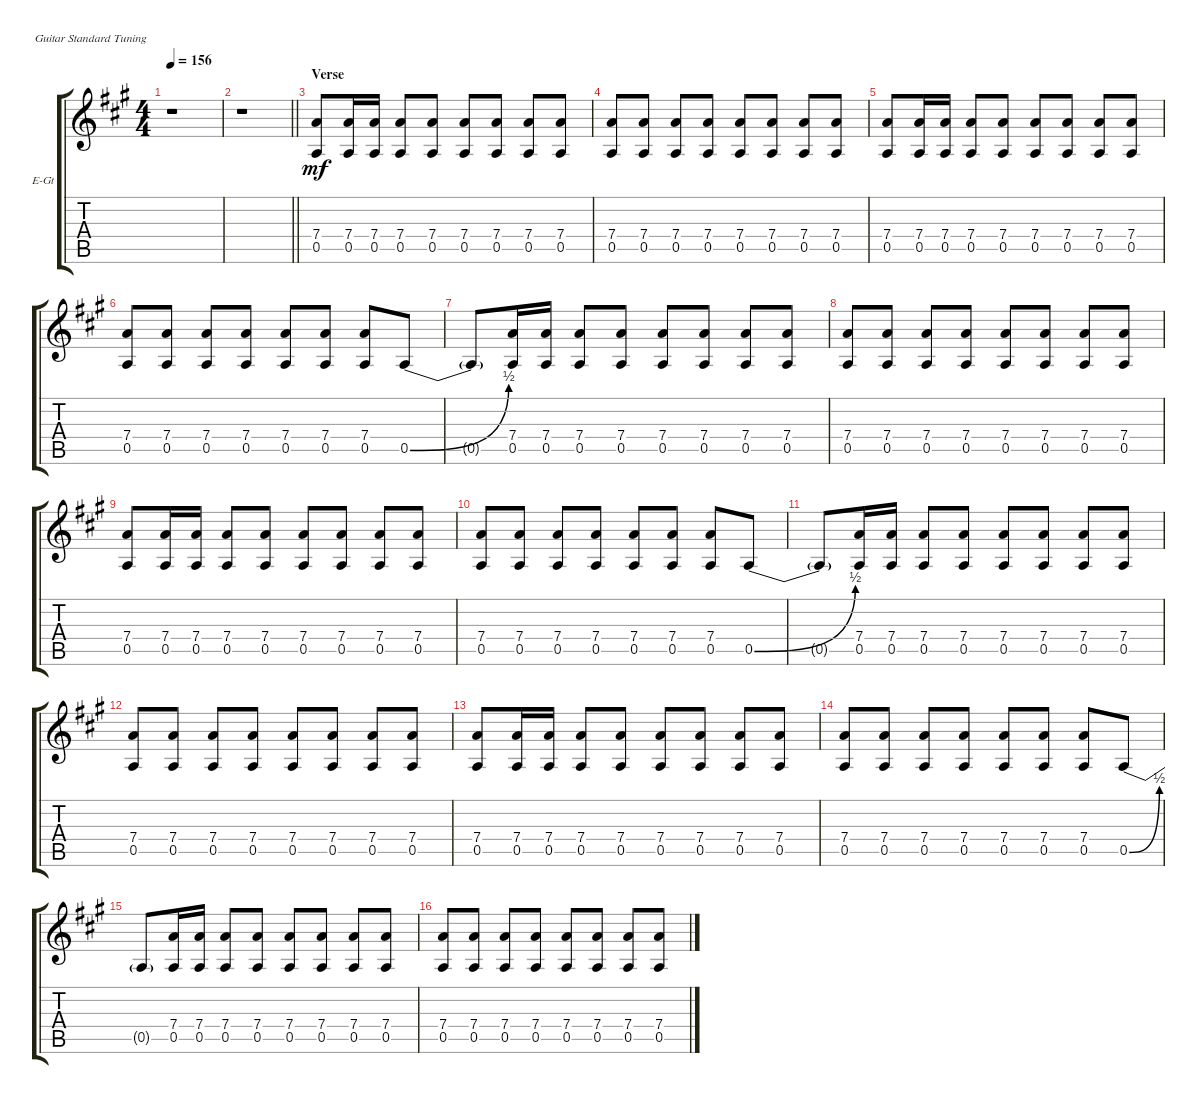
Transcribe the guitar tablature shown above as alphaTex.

\defaultSystemsLayout 4
\bracketExtendMode groupsimilarinstruments
\firstSystemTrackNameOrientation horizontal
\otherSystemsTrackNameOrientation horizontal
\track ("Guitar 3" "E-Gt") {instrument distortionguitar}
\staff {score tabs}
\tuning (E4 B3 G3 D3 A2 E2)
\ts (4 4)
\tempo 156
\clef g2
\ks a
r.1{dy mf} |
\barLineRight lightlight
r.1 |
\section ("" "Verse")
(0.5 7.4).8 (0.5 7.4).16 (0.5 7.4).16 (0.5 7.4).8 (0.5 7.4).8 (0.5 7.4).8 (0.5 7.4).8 (0.5 7.4).8 (0.5 7.4).8 |
(0.5 7.4).8 (0.5 7.4).8 (0.5 7.4).8 (0.5 7.4).8 (0.5 7.4).8 (0.5 7.4).8 (0.5 7.4).8 (0.5 7.4).8 |
(0.5 7.4).8 (0.5 7.4).16 (0.5 7.4).16 (0.5 7.4).8 (0.5 7.4).8 (0.5 7.4).8 (0.5 7.4).8 (0.5 7.4).8 (0.5 7.4).8 |
(0.5 7.4).8 (0.5 7.4).8 (0.5 7.4).8 (0.5 7.4).8 (0.5 7.4).8 (0.5 7.4).8 (0.5 7.4).8 0.5{be (bend 0 0 15 2)}.8 |
0.5{t}.8 (0.5 7.4).16 (0.5 7.4).16 (0.5 7.4).8 (0.5 7.4).8 (0.5 7.4).8 (0.5 7.4).8 (0.5 7.4).8 (0.5 7.4).8 |
(0.5 7.4).8 (0.5 7.4).8 (0.5 7.4).8 (0.5 7.4).8 (0.5 7.4).8 (0.5 7.4).8 (0.5 7.4).8 (0.5 7.4).8 |
(0.5 7.4).8 (0.5 7.4).16 (0.5 7.4).16 (0.5 7.4).8 (0.5 7.4).8 (0.5 7.4).8 (0.5 7.4).8 (0.5 7.4).8 (0.5 7.4).8 |
(0.5 7.4).8 (0.5 7.4).8 (0.5 7.4).8 (0.5 7.4).8 (0.5 7.4).8 (0.5 7.4).8 (0.5 7.4).8 0.5{be (bend 0 0 15 2)}.8 |
0.5{t}.8 (0.5 7.4).16 (0.5 7.4).16 (0.5 7.4).8 (0.5 7.4).8 (0.5 7.4).8 (0.5 7.4).8 (0.5 7.4).8 (0.5 7.4).8 |
(0.5 7.4).8 (0.5 7.4).8 (0.5 7.4).8 (0.5 7.4).8 (0.5 7.4).8 (0.5 7.4).8 (0.5 7.4).8 (0.5 7.4).8 |
(0.5 7.4).8 (0.5 7.4).16 (0.5 7.4).16 (0.5 7.4).8 (0.5 7.4).8 (0.5 7.4).8 (0.5 7.4).8 (0.5 7.4).8 (0.5 7.4).8 |
(0.5 7.4).8 (0.5 7.4).8 (0.5 7.4).8 (0.5 7.4).8 (0.5 7.4).8 (0.5 7.4).8 (0.5 7.4).8 0.5{be (bend 0 0 15 2)}.8 |
0.5{t}.8 (0.5 7.4).16 (0.5 7.4).16 (0.5 7.4).8 (0.5 7.4).8 (0.5 7.4).8 (0.5 7.4).8 (0.5 7.4).8 (0.5 7.4).8 |
(0.5 7.4).8 (0.5 7.4).8 (0.5 7.4).8 (0.5 7.4).8 (0.5 7.4).8 (0.5 7.4).8 (0.5 7.4).8 (0.5 7.4).8
